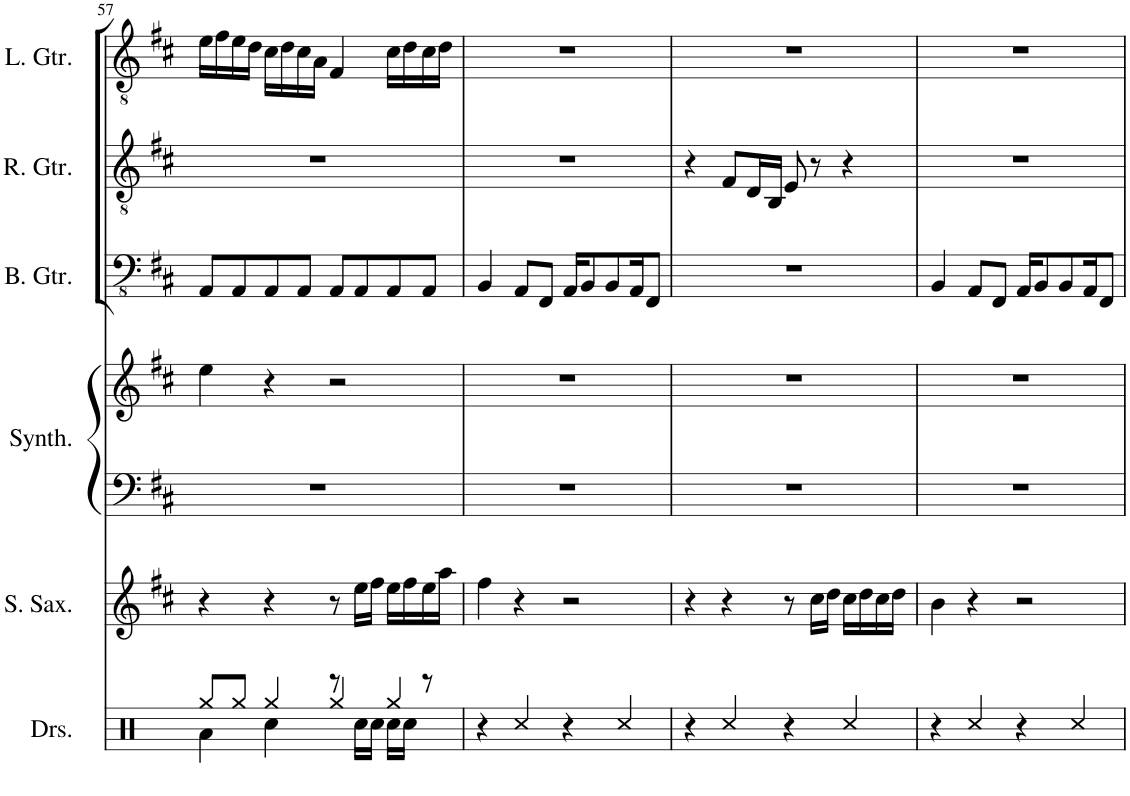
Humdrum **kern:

**kern	**kern	**kern	**kern	**kern	**kern	**kern
*part6	*part5	*part4	*part4	*part3	*part2	*part1
*staff7	*staff6	*staff5	*staff4	*staff3	*staff2	*staff1
*I"Drumset	*I"Soprano Saxophone	*I"Brightness Synthesiser	*	*I"Bass Guitar	*I"Rhythm Guitar	*I"Lead Guitar
*I'Drs.	*I'S. Sax.	*I'Synth.	*	*I'B. Gtr.	*I'R. Gtr.	*I'L. Gtr.
!!LO:PB:g=z
*clefX	*clefG2	*clefF4	*clefG2	*clefFv4	*clefGv2	*clefGv2
*	*ITrd1c2	*	*	*	*	*
*k[]	*k[f#c#]	*k[f#c#]	*k[f#c#]	*k[f#c#]	*k[f#c#]	*k[f#c#]
*M4/4	*M4/4	*M4/4	*M4/4	*M4/4	*M4/4	*M4/4
=57	=57	=57	=57	=57	=57	=57
*^	*	*	*	*	*	*
4Ra\	8Rgg/L	4r	1r	4ee\	8AAA/L	1r	16e\LL
.	.	.	.	.	.	.	16f#\
.	8Rgg/J	.	.	.	8AAA/	.	16e\
.	.	.	.	.	.	.	16d\JJ
4Rcc\	4Rgg/	4r	.	4r	8AAA/	.	16c#\LL
.	.	.	.	.	.	.	16d\
.	.	.	.	.	8AAA/J	.	16c#\
.	.	.	.	.	.	.	16A\JJ
8r	4Rgg/	8r	.	2r	8AAA/L	.	4F#/
16Rcc\LL	.	16ee\LL	.	.	8AAA/	.	.
16Rcc\JJ	.	16ff#\JJ	.	.	.	.	.
16Rcc\LL	4Rgg/	16ee\LL	.	.	8AAA/	.	16c#\LL
16Rcc\JJ	.	16ff#\	.	.	.	.	16d\
8r	.	16ee\	.	.	8AAA/J	.	16c#\
.	.	16aa\JJ	.	.	.	.	16d\JJ
*v	*v	*	*	*	*	*	*
=58	=58	=58	=58	=58	=58	=58
4r	4ff#\	1r	1r	4BBB/	1r	1r
4Rcc/	4r	.	.	8AAA/L	.	.
.	.	.	.	8FFF#/J	.	.
4r	2r	.	.	16AAA/KL	.	.
.	.	.	.	8BBB/	.	.
.	.	.	.	8BBB/	.	.
4Rcc/	.	.	.	.	.	.
.	.	.	.	16AAA/K	.	.
.	.	.	.	8FFF#/J	.	.
=59	=59	=59	=59	=59	=59	=59
4r	4r	1r	1r	1r	4r	1r
4Rcc/	4r	.	.	.	8F#/L	.
.	.	.	.	.	16D/L	.
.	.	.	.	.	16BB/JJ	.
4r	8r	.	.	.	8E/	.
.	16cc#\LL	.	.	.	8r	.
.	16dd\JJ	.	.	.	.	.
4Rcc/	16cc#\LL	.	.	.	4r	.
.	16dd\	.	.	.	.	.
.	16cc#\	.	.	.	.	.
.	16dd\JJ	.	.	.	.	.
=60	=60	=60	=60	=60	=60	=60
4r	4b\	1r	1r	4BBB/	1r	1r
4Rcc/	4r	.	.	8AAA/L	.	.
.	.	.	.	8FFF#/J	.	.
4r	2r	.	.	16AAA/KL	.	.
.	.	.	.	8BBB/	.	.
.	.	.	.	8BBB/	.	.
4Rcc/	.	.	.	.	.	.
.	.	.	.	16AAA/K	.	.
.	.	.	.	8FFF#/J	.	.
=	=	=	=	=	=	=
*-	*-	*-	*-	*-	*-	*-
